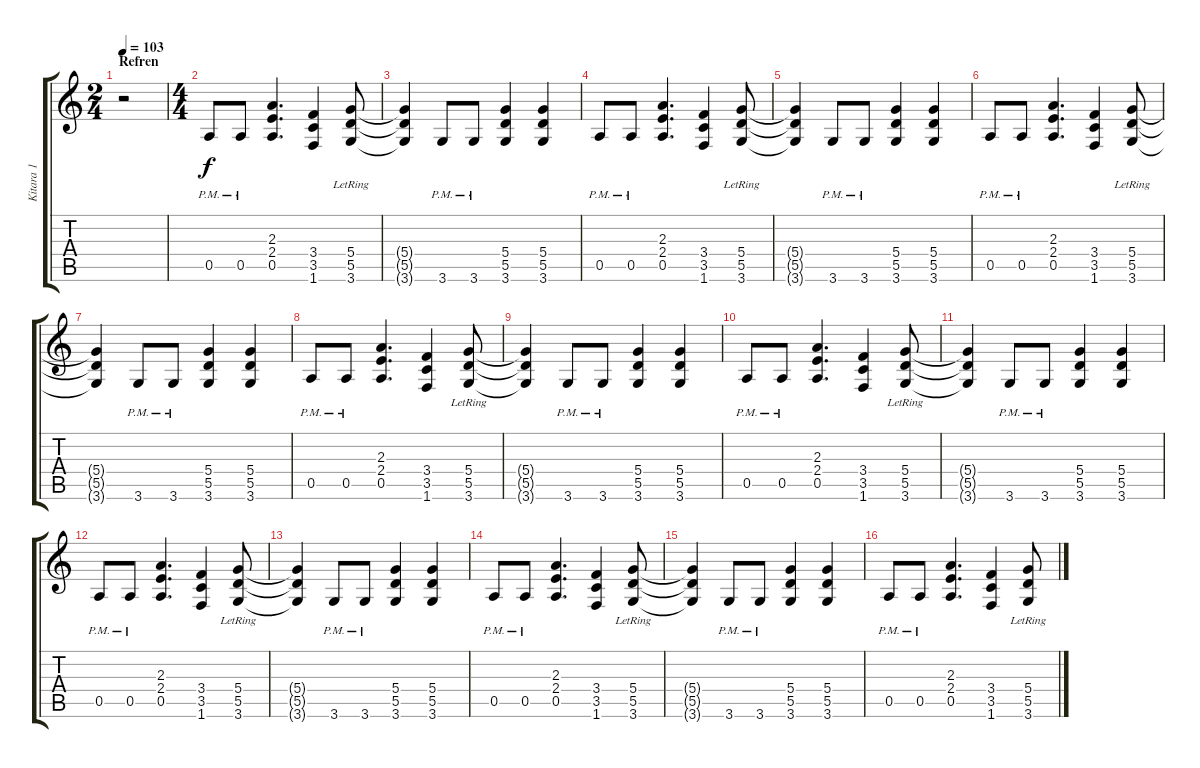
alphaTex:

\track ("Kitara 1" "Kitara 1") {instrument distortionguitar}
\staff {score tabs}
\tuning (E4 B3 G3 D3 A2 E2) {hide}
\ts (2 4)
\section ("" "Refren")
\tempo 103
\clef g2
\ks aminor
r.2{dy f} |
\ts (4 4)
0.5{pm}.8 0.5{pm}.8 (2.3 2.4 0.5).4{d} (3.4 3.5 1.6).4 (5.4{lr} 5.5{lr} 3.6{lr}).8 |
(5.4{t} 5.5{t} 3.6{t}).4 3.6{pm}.8 3.6{pm}.8 (5.4 5.5 3.6).4 (5.4 5.5 3.6).4 |
0.5{pm}.8 0.5{pm}.8 (2.3 2.4 0.5).4{d} (3.4 3.5 1.6).4 (5.4{lr} 5.5{lr} 3.6{lr}).8 |
(5.4{t} 5.5{t} 3.6{t}).4 3.6{pm}.8 3.6{pm}.8 (5.4 5.5 3.6).4 (5.4 5.5 3.6).4 |
0.5{pm}.8 0.5{pm}.8 (2.3 2.4 0.5).4{d} (3.4 3.5 1.6).4 (5.4{lr} 5.5{lr} 3.6{lr}).8 |
(5.4{t} 5.5{t} 3.6{t}).4 3.6{pm}.8 3.6{pm}.8 (5.4 5.5 3.6).4 (5.4 5.5 3.6).4 |
0.5{pm}.8 0.5{pm}.8 (2.3 2.4 0.5).4{d} (3.4 3.5 1.6).4 (5.4{lr} 5.5{lr} 3.6{lr}).8 |
(5.4{t} 5.5{t} 3.6{t}).4 3.6{pm}.8 3.6{pm}.8 (5.4 5.5 3.6).4 (5.4 5.5 3.6).4 |
0.5{pm}.8 0.5{pm}.8 (2.3 2.4 0.5).4{d} (3.4 3.5 1.6).4 (5.4{lr} 5.5{lr} 3.6{lr}).8 |
(5.4{t} 5.5{t} 3.6{t}).4 3.6{pm}.8 3.6{pm}.8 (5.4 5.5 3.6).4 (5.4 5.5 3.6).4 |
0.5{pm}.8 0.5{pm}.8 (2.3 2.4 0.5).4{d} (3.4 3.5 1.6).4 (5.4{lr} 5.5{lr} 3.6{lr}).8 |
(5.4{t} 5.5{t} 3.6{t}).4 3.6{pm}.8 3.6{pm}.8 (5.4 5.5 3.6).4 (5.4 5.5 3.6).4 |
0.5{pm}.8 0.5{pm}.8 (2.3 2.4 0.5).4{d} (3.4 3.5 1.6).4 (5.4{lr} 5.5{lr} 3.6{lr}).8 |
(5.4{t} 5.5{t} 3.6{t}).4 3.6{pm}.8 3.6{pm}.8 (5.4 5.5 3.6).4 (5.4 5.5 3.6).4 |
0.5{pm}.8 0.5{pm}.8 (2.3 2.4 0.5).4{d} (3.4 3.5 1.6).4 (5.4{lr} 5.5{lr} 3.6{lr}).8
